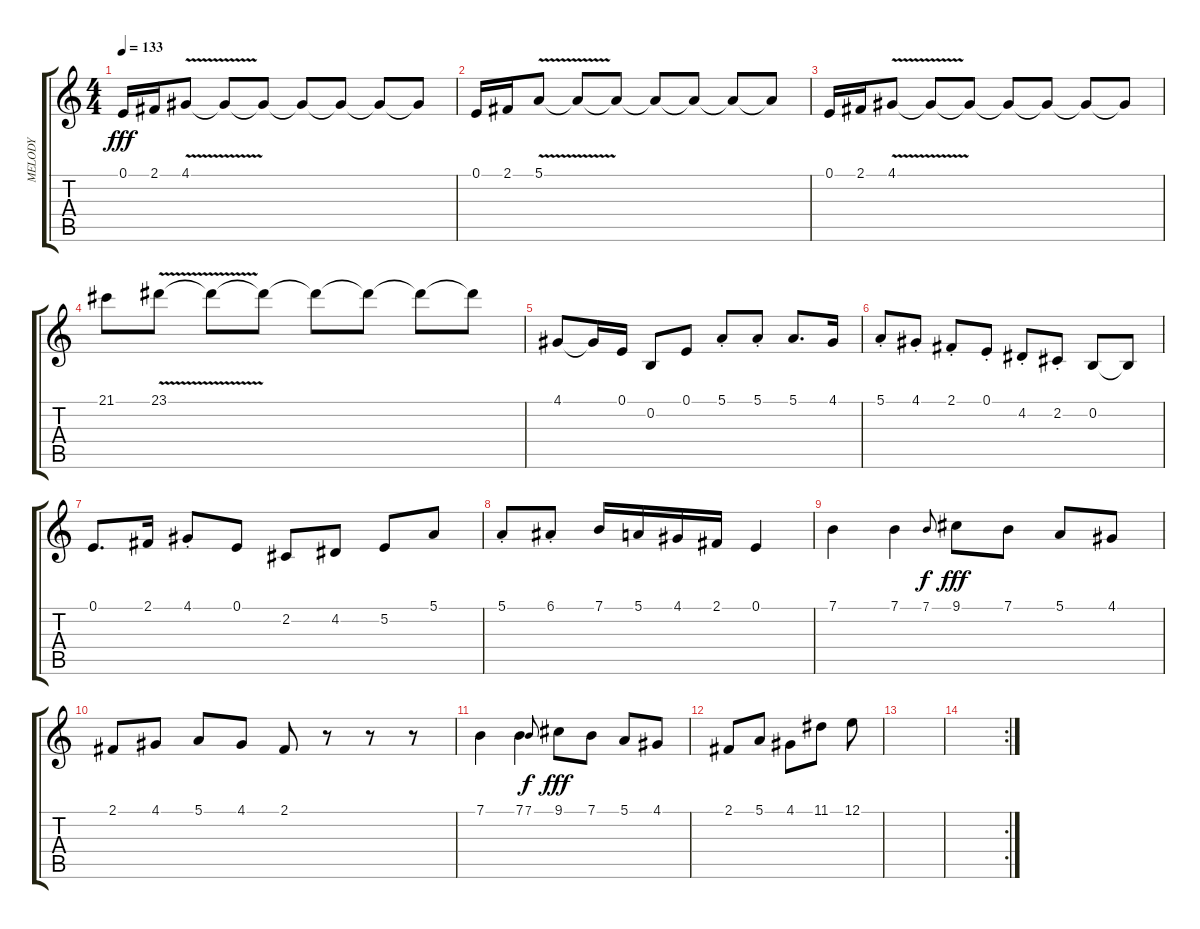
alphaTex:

\track ("MELODY" "MELODY") {instrument lead1square}
\staff {score tabs}
\tuning (E4 B3 G3 D3 A2 E2) {hide}
\ts (4 4)
\tempo 133
\clef g2
\ks c
0.1.16{dy fff} 2.1.16 4.1{v}.8 4.1{t}.8 4.1{t}.8 4.1{t}.8 4.1{t}.8 4.1{t}.8 4.1{t}.8 |
0.1.16 2.1.16 5.1{v}.8 5.1{t}.8 5.1{t}.8 5.1{t}.8 5.1{t}.8 5.1{t}.8 5.1{t}.8 |
0.1.16 2.1.16 4.1{v}.8 4.1{t}.8 4.1{t}.8 4.1{t}.8 4.1{t}.8 4.1{t}.8 4.1{t}.8 |
21.1.8 23.1{v}.8 23.1{t}.8 23.1{t}.8 23.1{t}.8 23.1{t}.8 23.1{t}.8 23.1{t}.8 |
4.1.8 4.1{t}.16 0.1.16 0.2.8 0.1.8 5.1{st}.8 5.1{st}.8 5.1.8{d} 4.1.16 |
5.1{st}.8 4.1{st}.8 2.1{st}.8 0.1{st}.8 4.2{st}.8 2.2{st}.8 0.2.8 0.2{t}.8 |
0.1.8{d} 2.1.16 4.1{st}.8 0.1.8 2.2.8 4.2.8 5.2.8 5.1.8 |
5.1{st}.8 6.1{st}.8 7.1.16 5.1.16 4.1.16 2.1.16 0.1.4 |
7.1.4 7.1.4 7.1.8{gr onbeat dy f} 9.1.8{dy fff} 7.1.8 5.1.8 4.1.8 |
2.1.8 4.1.8 5.1.8 4.1.8 2.1.8 r.8 r.8 r.8 |
7.1.4 7.1.4 7.1.8{gr onbeat dy f} 9.1.8{dy fff} 7.1.8 5.1.8 4.1.8 |
2.1.8 5.1.8 4.1.8 11.1.8 12.1.8 |
|
\rc 2
